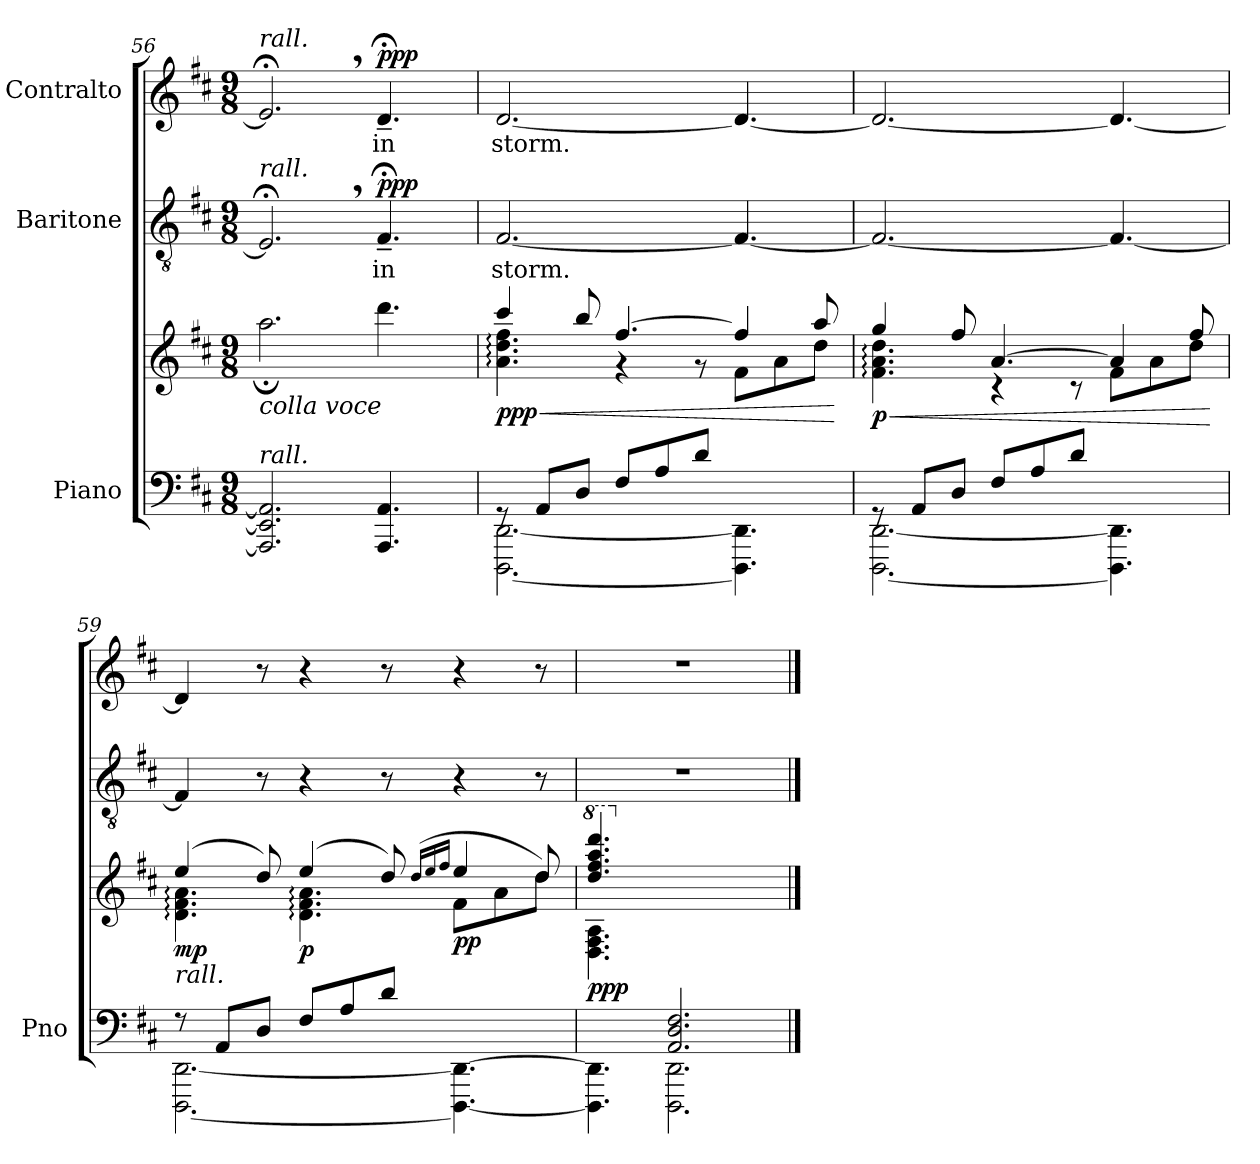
**kern	**kern	**dynam	**kern	**text	**dynam	**kern	**text	**dynam
*part3	*part3	*part3	*part2	*part2	*part2	*part1	*part1	*part1
*staff4	*staff3	*staff3/4	*staff2	*staff2	*staff2	*staff1	*staff1	*staff1
*I"Piano	*	*	*I"Baritone	*	*	*I"Contralto	*	*
*I'Pno	*	*	*	*	*	*	*	*
*clefF4	*clefG2	*	*clefGv2	*	*	*clefG2	*	*
*k[f#c#]	*k[f#c#]	*	*k[f#c#]	*	*	*k[f#c#]	*	*
*M9/8	*M9/8	*	*M9/8	*	*	*M9/8	*	*
=56	=56	=56	=56	=56	=56	=56	=56	=56
*	*^	*	*	*	*	*	*	*
!	!	!	!	!	!	!	!LO:TX:a:i:t=rall.	!	!
!	!	!	!	!LO:TX:a:i:t=rall.	!	!	!	!	!
!	!LO:TX:b:i:t=colla voce	!	!	!	!	!	!	!	!
!LO:TX:a:i:t=rall.	!	!	!	!	!	!	!	!	!
2.AAA/] 2.EE/] 2.AA/]	1ryy	2.aa;<\	.	2.E;<,/]	.	.	2.e;<,/]	.	.
!	!	!	!	!	!LO:LY:b	!LO:DY:a	!	!LO:LY:b	!LO:DY:a
4.AAA/ 4.AA/	.	4.ddd\	.	4.F#;<~/	in	ppp	4.d;<~/	in	ppp
.	8r;<yy	.	.	.	.	.	.	.	.
*	*v	*v	*	*	*	*	*	*	*
=57	=57	=57	=57	=57	=57	=57	=57	=57
*^	*	*	*	*	*	*	*	*
!	!	!	!LO:HP:b	!	!LO:LY:b	!	!	!LO:LY:b	!
*	*	*^	*	*	*	*	*	*	*
*	*	*	*^	*	*	*	*	*	*	*
!	!	!	!	!	!LO:DY:n=1:b	!	!	!	!	!	!
8rGG	[2.DDD\ [2.DD\	4ccc#/	4.a\: 4.dd\: 4.ff#\:	2.ryy	< ppp	[2.F#/	storm.	.	[2.d/	storm.	.
8AA/L	.	.	.	.	.	.	.	.	.	.	.
8D/J	.	8bb/	.	.	.	.	.	.	.	.	.
8F#/L	.	[4.ff#/	4r	.	.	.	.	.	.	.	.
8A/	.	.	.	.	.	.	.	.	.	.	.
8d/J	.	.	8r	.	.	.	.	.	.	.	.
4.ryy	4.DDD\] 4.DD\]	4ff#/]	4.ryy	8f#\L	.	4.F#/_	.	.	4.d/_	.	.
.	.	.	.	8a\	.	.	.	.	.	.	.
.	.	8aa/	.	8dd\J	.	.	.	.	.	.	.
*v	*v	*	*	*	*	*	*	*	*	*	*
*	*v	*v	*v	*	*	*	*	*	*	*
.	.	[	.	.	.	.	.	.
!!LO:LB:g=z
=58	=58	=58	=58	=58	=58	=58	=58	=58
*^	*	*	*	*	*	*	*	*
!	!	!	!LO:HP:b	!	!	!	!	!	!
*	*	*^	*	*	*	*	*	*	*
*	*	*	*^	*	*	*	*	*	*	*
!	!	!	!	!	!LO:DY:n=1:b	!	!	!	!	!	!
8rGG	[2.DDD\ [2.DD\	4gg/	4.f#\: 4.a\: 4.dd\:	2.ryy	< p	2.F#/_	.	.	2.d/_	.	.
8AA/L	.	.	.	.	.	.	.	.	.	.	.
8D/J	.	8ff#/	.	.	.	.	.	.	.	.	.
8F#/L	.	[4.a/	4r	.	.	.	.	.	.	.	.
8A/	.	.	.	.	.	.	.	.	.	.	.
8d/J	.	.	8r	.	.	.	.	.	.	.	.
4.ryy	4.DDD\] 4.DD\]	4a/]	4.ryy	8f#\L	.	4.F#/_	.	.	4.d/_	.	.
.	.	.	.	8a\	.	.	.	.	.	.	.
.	.	8ff#/	.	8dd\J	.	.	.	.	.	.	.
*v	*v	*	*	*	*	*	*	*	*	*	*
*	*v	*v	*v	*	*	*	*	*	*	*
.	.	[	.	.	.	.	.	.
=59	=59	=59	=59	=59	=59	=59	=59	=59
*^	*^	*	*	*	*	*	*	*
*	*	*	*^	*	*	*	*	*	*	*
!	!	!LO:TX:b:i:t=rall.	!	!	!	!	!	!	!	!	!
!	!	!	!	!	!LO:DY:b	!	!	!	!	!	!
8r	[2.DDD\ [2.DD\	(>4ee/	4.d\: 4.f#\: 4.a\:	2.ryy	mp	4F#/]	.	.	4d/]	.	.
8AA/L	.	.	.	.	.	.	.	.	.	.	.
8D/J	.	8dd/)	.	.	.	8r	.	.	8r	.	.
*	*	*	*	*	*	*	*	*	*MM66	*	*
!	!	!	!	!	!LO:DY:b	!	!	!	!	!	!
8F#/L	.	(>4ee/	4.d\: 4.f#\: 4.a\:	.	p	4r	.	.	4r	.	.
8A/	.	.	.	.	.	.	.	.	.	.	.
8d/J	.	8dd/)	.	.	.	8r	.	.	8r	.	.
*	*	*	*	*	*	*	*	*	*MM62	*	*
.	.	(>16qdd/LL	.	.	.	.	.	.	.	.	.
.	.	16qee/	.	.	.	.	.	.	.	.	.
.	.	16qff#/JJ	.	.	.	.	.	.	.	.	.
!	!	!	!	!	!LO:DY:b	!	!	!	!	!	!
4.ryy	4.DDD\_ 4.DD\_	4ee/	4.ryy	8f#\L	pp	4r	.	.	4r	.	.
.	.	.	.	8a\	.	.	.	.	.	.	.
.	.	8dd/)	.	8dd\J	.	8r	.	.	8r	.	.
*	*	*v	*v	*v	*	*	*	*	*	*	*
=60	=60	=60	=60	=60	=60	=60	=60	=60	=60
*	*^	*	*	*	*	*	*	*	*
*	*	*	*8va	*	*	*	*	*	*	*
*v	*v	*v	*	*	*	*	*	*	*	*
*	*	*	*	*	*	*MM54	*	*
*^	*^	*	*	*	*	*	*	*
*	*^	*	*^	*	*	*	*	*	*	*
!	!	!	!	!	!	!LO:DY:b	!	!	!	!	!	!
*	*	*	*	*v	*v	*	*	*	*	*	*	*
4.ryy	4.ryy	4.DDD\] 4.DD\]	4.ddd/ 4.fff#/ 4.aaa/ 4.dddd/	4.d\ 4.f#\ 4.a\	ppp	8%9r	.	.	8%9r	.	.
*	*	*	*X8va	*	*	*	*	*	*	*	*
2.AA/ 2.D/ 2.F#/	2.DDD\ 2.DD\	2.ryy	2.ryy	2.ryy	.	.	.	.	.	.	.
*v	*v	*v	*	*	*	*	*	*	*	*	*
*	*v	*v	*	*	*	*	*	*	*
==	==	==	==	==	==	==	==	==
*-	*-	*-	*-	*-	*-	*-	*-	*-
